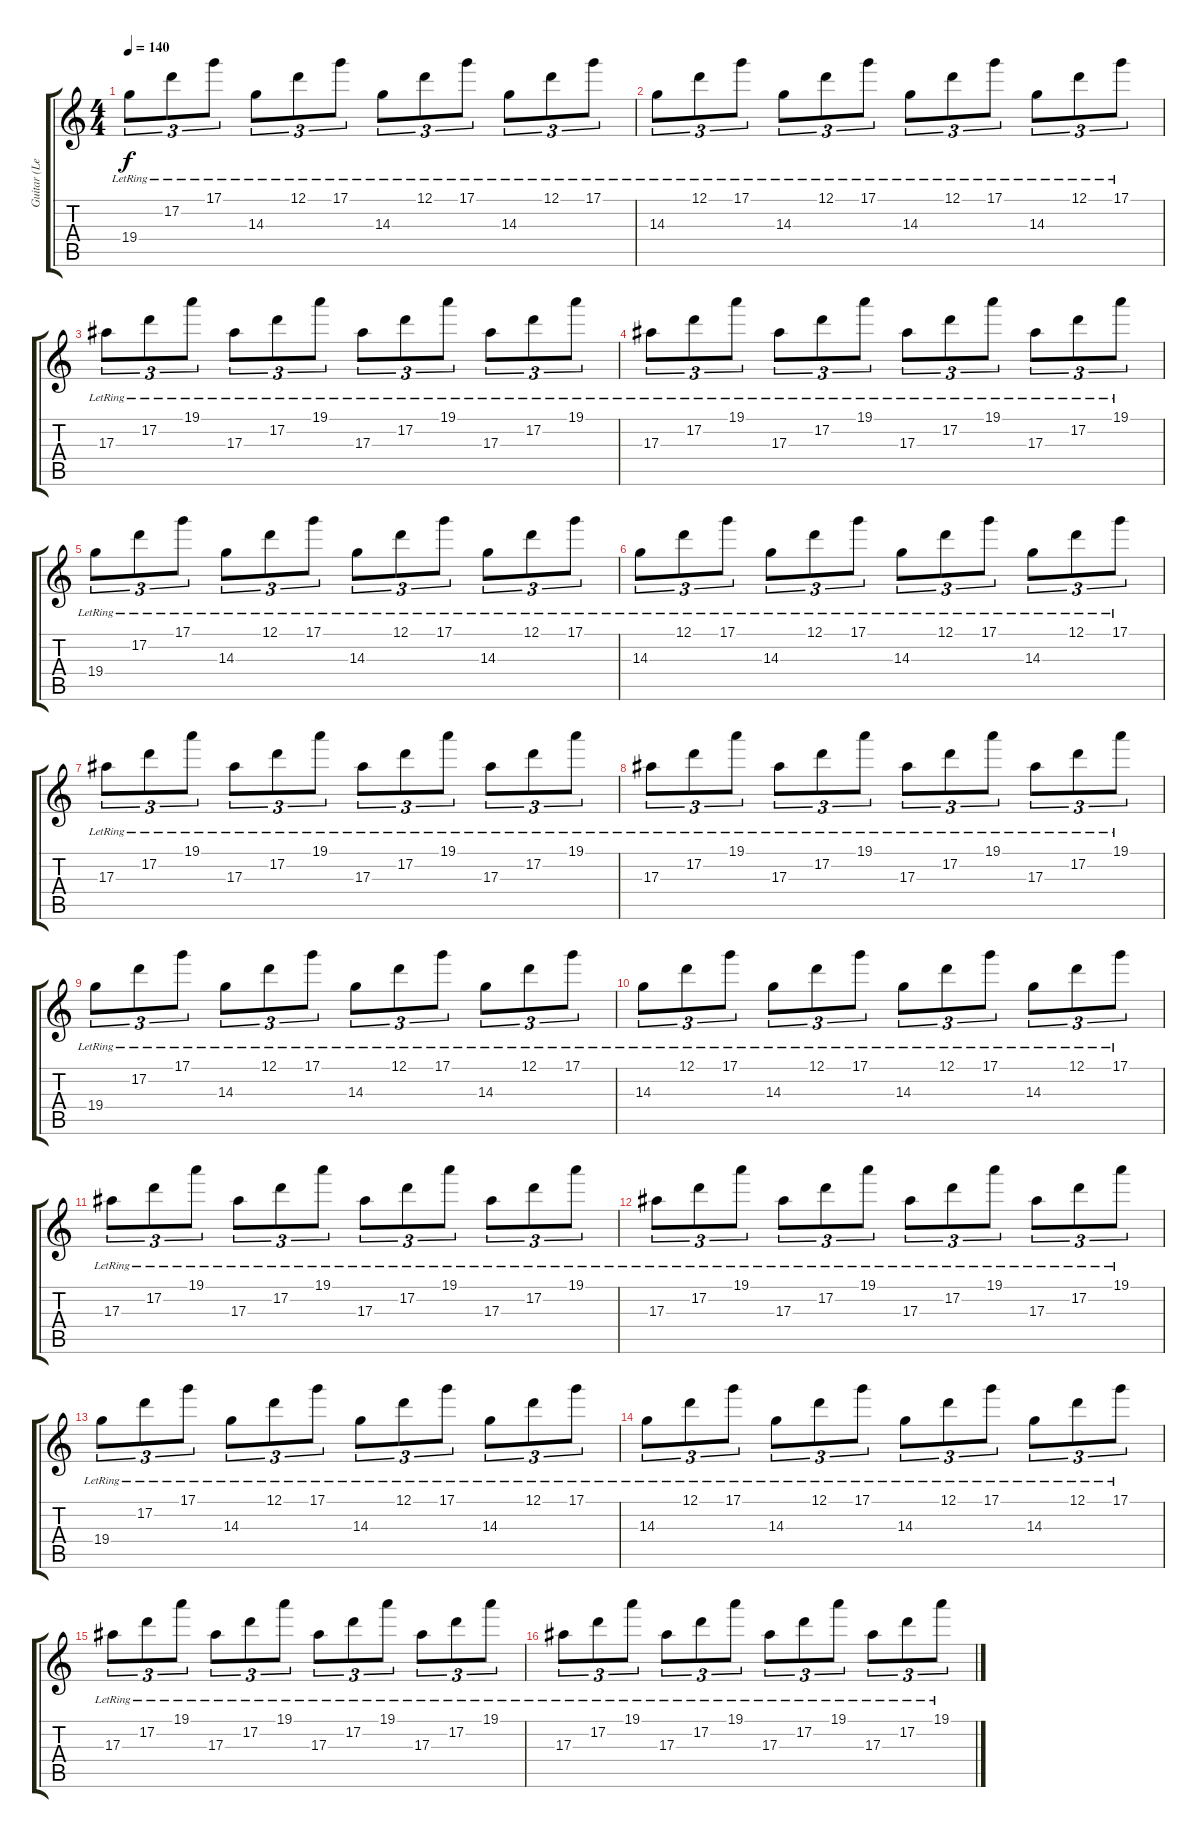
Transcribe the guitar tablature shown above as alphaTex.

\track ("Guitar (Lead) Drop C" "Guitar (Le") {mute instrument acousticguitarsteel}
\staff {score tabs}
\tuning (D4 A3 F3 C3 G2 C2) {hide}
\ts (4 4)
\tempo 140
\clef g2
\ks c
19.4{lr}.8{tu (3 2) dy f} 17.2{lr}.8{tu (3 2)} 17.1{lr}.8{tu (3 2)} 14.3{lr}.8{tu (3 2)} 12.1{lr}.8{tu (3 2)} 17.1{lr}.8{tu (3 2)} 14.3{lr}.8{tu (3 2)} 12.1{lr}.8{tu (3 2)} 17.1{lr}.8{tu (3 2)} 14.3{lr}.8{tu (3 2)} 12.1{lr}.8{tu (3 2)} 17.1{lr}.8{tu (3 2)} |
14.3{lr}.8{tu (3 2)} 12.1{lr}.8{tu (3 2)} 17.1{lr}.8{tu (3 2)} 14.3{lr}.8{tu (3 2)} 12.1{lr}.8{tu (3 2)} 17.1{lr}.8{tu (3 2)} 14.3{lr}.8{tu (3 2)} 12.1{lr}.8{tu (3 2)} 17.1{lr}.8{tu (3 2)} 14.3{lr}.8{tu (3 2)} 12.1{lr}.8{tu (3 2)} 17.1{lr}.8{tu (3 2)} |
17.3{lr}.8{tu (3 2)} 17.2{lr}.8{tu (3 2)} 19.1{lr}.8{tu (3 2)} 17.3{lr}.8{tu (3 2)} 17.2{lr}.8{tu (3 2)} 19.1{lr}.8{tu (3 2)} 17.3{lr}.8{tu (3 2)} 17.2{lr}.8{tu (3 2)} 19.1{lr}.8{tu (3 2)} 17.3{lr}.8{tu (3 2)} 17.2{lr}.8{tu (3 2)} 19.1{lr}.8{tu (3 2)} |
17.3{lr}.8{tu (3 2)} 17.2{lr}.8{tu (3 2)} 19.1{lr}.8{tu (3 2)} 17.3{lr}.8{tu (3 2)} 17.2{lr}.8{tu (3 2)} 19.1{lr}.8{tu (3 2)} 17.3{lr}.8{tu (3 2)} 17.2{lr}.8{tu (3 2)} 19.1{lr}.8{tu (3 2)} 17.3{lr}.8{tu (3 2)} 17.2{lr}.8{tu (3 2)} 19.1{lr}.8{tu (3 2)} |
19.4{lr}.8{tu (3 2)} 17.2{lr}.8{tu (3 2)} 17.1{lr}.8{tu (3 2)} 14.3{lr}.8{tu (3 2)} 12.1{lr}.8{tu (3 2)} 17.1{lr}.8{tu (3 2)} 14.3{lr}.8{tu (3 2)} 12.1{lr}.8{tu (3 2)} 17.1{lr}.8{tu (3 2)} 14.3{lr}.8{tu (3 2)} 12.1{lr}.8{tu (3 2)} 17.1{lr}.8{tu (3 2)} |
14.3{lr}.8{tu (3 2)} 12.1{lr}.8{tu (3 2)} 17.1{lr}.8{tu (3 2)} 14.3{lr}.8{tu (3 2)} 12.1{lr}.8{tu (3 2)} 17.1{lr}.8{tu (3 2)} 14.3{lr}.8{tu (3 2)} 12.1{lr}.8{tu (3 2)} 17.1{lr}.8{tu (3 2)} 14.3{lr}.8{tu (3 2)} 12.1{lr}.8{tu (3 2)} 17.1{lr}.8{tu (3 2)} |
17.3{lr}.8{tu (3 2)} 17.2{lr}.8{tu (3 2)} 19.1{lr}.8{tu (3 2)} 17.3{lr}.8{tu (3 2)} 17.2{lr}.8{tu (3 2)} 19.1{lr}.8{tu (3 2)} 17.3{lr}.8{tu (3 2)} 17.2{lr}.8{tu (3 2)} 19.1{lr}.8{tu (3 2)} 17.3{lr}.8{tu (3 2)} 17.2{lr}.8{tu (3 2)} 19.1{lr}.8{tu (3 2)} |
17.3{lr}.8{tu (3 2)} 17.2{lr}.8{tu (3 2)} 19.1{lr}.8{tu (3 2)} 17.3{lr}.8{tu (3 2)} 17.2{lr}.8{tu (3 2)} 19.1{lr}.8{tu (3 2)} 17.3{lr}.8{tu (3 2)} 17.2{lr}.8{tu (3 2)} 19.1{lr}.8{tu (3 2)} 17.3{lr}.8{tu (3 2)} 17.2{lr}.8{tu (3 2)} 19.1{lr}.8{tu (3 2)} |
19.4{lr}.8{tu (3 2)} 17.2{lr}.8{tu (3 2)} 17.1{lr}.8{tu (3 2)} 14.3{lr}.8{tu (3 2)} 12.1{lr}.8{tu (3 2)} 17.1{lr}.8{tu (3 2)} 14.3{lr}.8{tu (3 2)} 12.1{lr}.8{tu (3 2)} 17.1{lr}.8{tu (3 2)} 14.3{lr}.8{tu (3 2)} 12.1{lr}.8{tu (3 2)} 17.1{lr}.8{tu (3 2)} |
14.3{lr}.8{tu (3 2)} 12.1{lr}.8{tu (3 2)} 17.1{lr}.8{tu (3 2)} 14.3{lr}.8{tu (3 2)} 12.1{lr}.8{tu (3 2)} 17.1{lr}.8{tu (3 2)} 14.3{lr}.8{tu (3 2)} 12.1{lr}.8{tu (3 2)} 17.1{lr}.8{tu (3 2)} 14.3{lr}.8{tu (3 2)} 12.1{lr}.8{tu (3 2)} 17.1{lr}.8{tu (3 2)} |
17.3{lr}.8{tu (3 2)} 17.2{lr}.8{tu (3 2)} 19.1{lr}.8{tu (3 2)} 17.3{lr}.8{tu (3 2)} 17.2{lr}.8{tu (3 2)} 19.1{lr}.8{tu (3 2)} 17.3{lr}.8{tu (3 2)} 17.2{lr}.8{tu (3 2)} 19.1{lr}.8{tu (3 2)} 17.3{lr}.8{tu (3 2)} 17.2{lr}.8{tu (3 2)} 19.1{lr}.8{tu (3 2)} |
17.3{lr}.8{tu (3 2)} 17.2{lr}.8{tu (3 2)} 19.1{lr}.8{tu (3 2)} 17.3{lr}.8{tu (3 2)} 17.2{lr}.8{tu (3 2)} 19.1{lr}.8{tu (3 2)} 17.3{lr}.8{tu (3 2)} 17.2{lr}.8{tu (3 2)} 19.1{lr}.8{tu (3 2)} 17.3{lr}.8{tu (3 2)} 17.2{lr}.8{tu (3 2)} 19.1{lr}.8{tu (3 2)} |
19.4{lr}.8{tu (3 2)} 17.2{lr}.8{tu (3 2)} 17.1{lr}.8{tu (3 2)} 14.3{lr}.8{tu (3 2)} 12.1{lr}.8{tu (3 2)} 17.1{lr}.8{tu (3 2)} 14.3{lr}.8{tu (3 2)} 12.1{lr}.8{tu (3 2)} 17.1{lr}.8{tu (3 2)} 14.3{lr}.8{tu (3 2)} 12.1{lr}.8{tu (3 2)} 17.1{lr}.8{tu (3 2)} |
14.3{lr}.8{tu (3 2)} 12.1{lr}.8{tu (3 2)} 17.1{lr}.8{tu (3 2)} 14.3{lr}.8{tu (3 2)} 12.1{lr}.8{tu (3 2)} 17.1{lr}.8{tu (3 2)} 14.3{lr}.8{tu (3 2)} 12.1{lr}.8{tu (3 2)} 17.1{lr}.8{tu (3 2)} 14.3{lr}.8{tu (3 2)} 12.1{lr}.8{tu (3 2)} 17.1{lr}.8{tu (3 2)} |
17.3{lr}.8{tu (3 2)} 17.2{lr}.8{tu (3 2)} 19.1{lr}.8{tu (3 2)} 17.3{lr}.8{tu (3 2)} 17.2{lr}.8{tu (3 2)} 19.1{lr}.8{tu (3 2)} 17.3{lr}.8{tu (3 2)} 17.2{lr}.8{tu (3 2)} 19.1{lr}.8{tu (3 2)} 17.3{lr}.8{tu (3 2)} 17.2{lr}.8{tu (3 2)} 19.1{lr}.8{tu (3 2)} |
17.3{lr}.8{tu (3 2)} 17.2{lr}.8{tu (3 2)} 19.1{lr}.8{tu (3 2)} 17.3{lr}.8{tu (3 2)} 17.2{lr}.8{tu (3 2)} 19.1{lr}.8{tu (3 2)} 17.3{lr}.8{tu (3 2)} 17.2{lr}.8{tu (3 2)} 19.1{lr}.8{tu (3 2)} 17.3{lr}.8{tu (3 2)} 17.2{lr}.8{tu (3 2)} 19.1{lr}.8{tu (3 2)}
